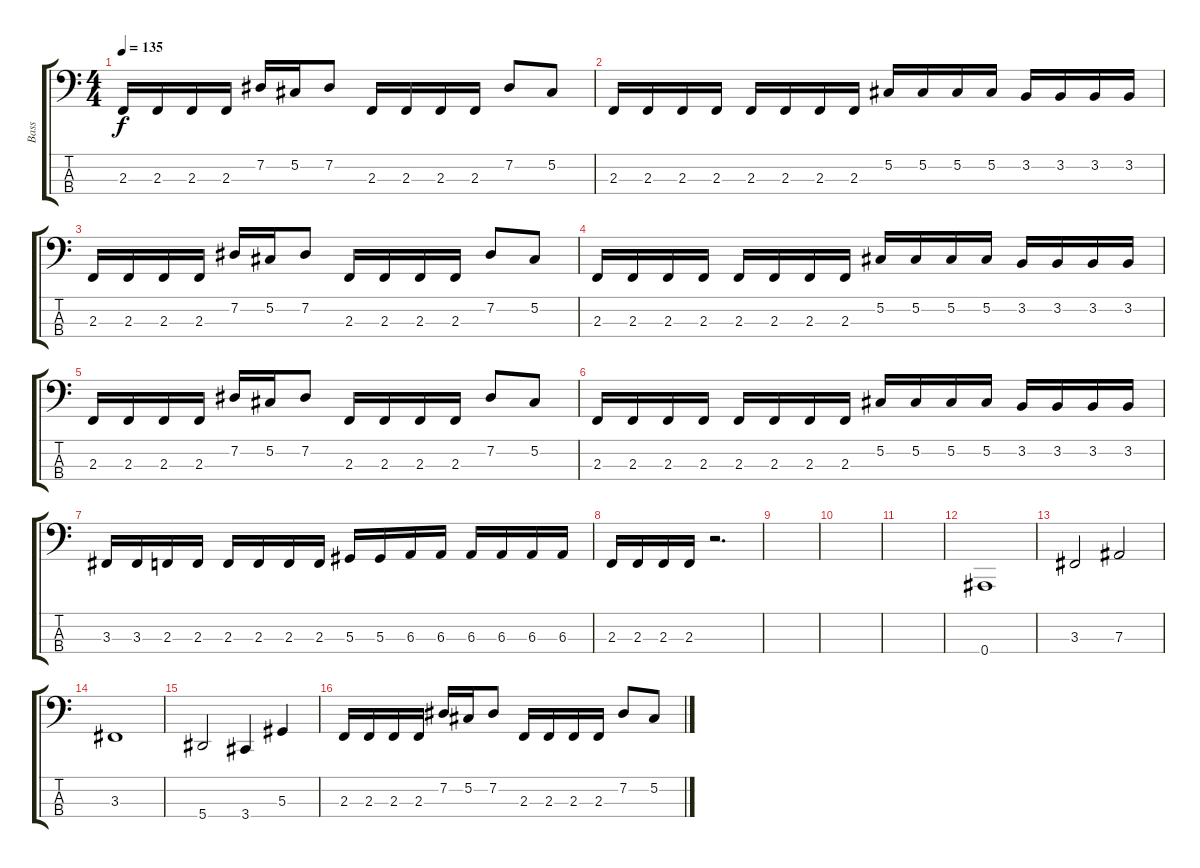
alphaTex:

\track ("Bass" "Bass") {instrument electricbassfinger}
\staff {score tabs}
\tuning (Db2 Ab1 Eb1 Bb0) {hide}
\ts (4 4)
\tempo 135
\clef f4
\ks c
2.3.16{dy f} 2.3.16 2.3.16 2.3.16 7.2.16 5.2.16 7.2.8 2.3.16 2.3.16 2.3.16 2.3.16 7.2.8 5.2.8 |
2.3.16 2.3.16 2.3.16 2.3.16 2.3.16 2.3.16 2.3.16 2.3.16 5.2.16 5.2.16 5.2.16 5.2.16 3.2.16 3.2.16 3.2.16 3.2.16 |
2.3.16 2.3.16 2.3.16 2.3.16 7.2.16 5.2.16 7.2.8 2.3.16 2.3.16 2.3.16 2.3.16 7.2.8 5.2.8 |
2.3.16 2.3.16 2.3.16 2.3.16 2.3.16 2.3.16 2.3.16 2.3.16 5.2.16 5.2.16 5.2.16 5.2.16 3.2.16 3.2.16 3.2.16 3.2.16 |
2.3.16 2.3.16 2.3.16 2.3.16 7.2.16 5.2.16 7.2.8 2.3.16 2.3.16 2.3.16 2.3.16 7.2.8 5.2.8 |
2.3.16 2.3.16 2.3.16 2.3.16 2.3.16 2.3.16 2.3.16 2.3.16 5.2.16 5.2.16 5.2.16 5.2.16 3.2.16 3.2.16 3.2.16 3.2.16 |
3.3.16 3.3.16 2.3.16 2.3.16 2.3.16 2.3.16 2.3.16 2.3.16 5.3.16 5.3.16 6.3.16 6.3.16 6.3.16 6.3.16 6.3.16 6.3.16 |
2.3.16 2.3.16 2.3.16 2.3.16 r.2{d} |
|
|
|
0.4.1 |
3.3.2 7.3.2 |
3.3.1 |
5.4.2 3.4.4 5.3.4 |
2.3.16 2.3.16 2.3.16 2.3.16 7.2.16 5.2.16 7.2.8 2.3.16 2.3.16 2.3.16 2.3.16 7.2.8 5.2.8
